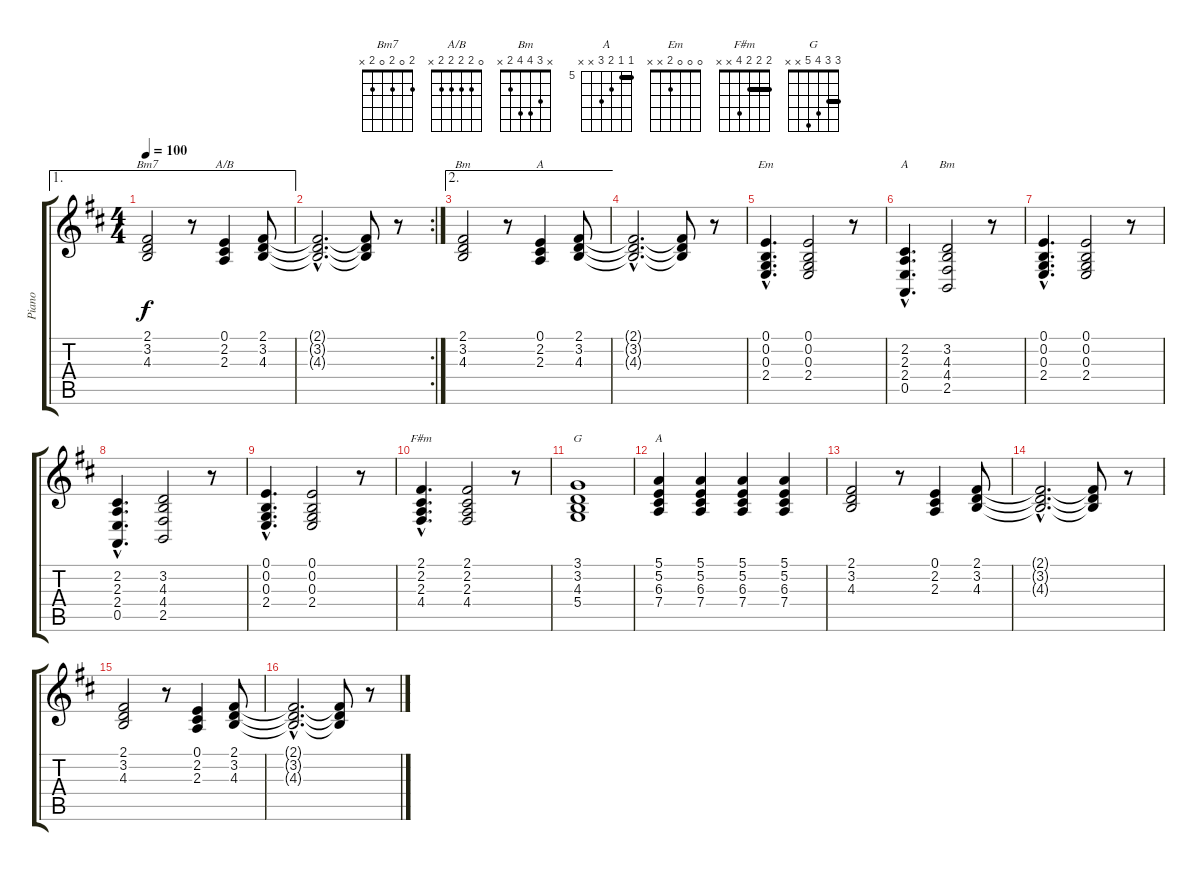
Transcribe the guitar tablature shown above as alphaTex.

\track ("Piano" "Piano") {instrument acousticgrandpiano}
\staff {score tabs}
\tuning (E4 B3 G3 D3 A2 E2) {hide}
\chord ("Bm7" 2 0 2 0 2 x)
\chord ("A/B" 0 2 2 2 2 x)
\chord ("Bm" 2 3 4 x x x)
\chord ("A" 0 2 2 x x x)
\chord ("Em" 0 0 0 2 x x)
\chord ("A" x 2 2 2 0 x) {barre 2}
\chord ("Bm" x 3 4 4 2 x)
\chord ("F#m" 2 2 2 4 x x) {barre 2}
\chord ("G" 3 3 4 5 x x) {barre 3}
\chord ("A" 5 5 6 7 x x) {firstfret 5 barre 5}
\ae 1
\ts (4 4)
\tempo 100
\clef g2
\ks d
(2.1 3.2 4.3).2{ch "Bm7" dy f} r.8 (0.1 2.2 2.3).4{ch "A/B"} (2.1 3.2 4.3).8 |
\rc 2
(2.1{hac t} 3.2{hac t} 4.3{hac t}).2{d} (2.1{t} 3.2{t} 4.3{t}).8 r.8 |
\ae 2
(2.1 3.2 4.3).2{ch "Bm"} r.8 (0.1 2.2 2.3).4{ch "A"} (2.1 3.2 4.3).8 |
(2.1{hac t} 3.2{hac t} 4.3{hac t}).2{d} (2.1{t} 3.2{t} 4.3{t}).8 r.8 |
(0.1{hac} 0.2{hac} 0.3{hac} 2.4{hac}).4{d ch "Em"} (0.1 0.2 0.3 2.4).2 r.8 |
(2.2{hac} 2.3{hac} 2.4{hac} 0.5{hac}).4{d ch "A"} (3.2 4.3 4.4 2.5).2{ch "Bm"} r.8 |
(0.1{hac} 0.2{hac} 0.3{hac} 2.4{hac}).4{d} (0.1 0.2 0.3 2.4).2 r.8 |
(2.2{hac} 2.3{hac} 2.4{hac} 0.5{hac}).4{d} (3.2 4.3 4.4 2.5).2 r.8 |
(0.1{hac} 0.2{hac} 0.3{hac} 2.4{hac}).4{d} (0.1 0.2 0.3 2.4).2 r.8 |
(2.1{hac} 2.2{hac} 2.3{hac} 4.4{hac}).4{d ch "F#m"} (2.1 2.2 2.3 4.4).2 r.8 |
(3.1 3.2 4.3 5.4).1{ch "G"} |
(5.1 5.2 6.3 7.4).4{ch "A"} (5.1 5.2 6.3 7.4).4 (5.1 5.2 6.3 7.4).4 (5.1 5.2 6.3 7.4).4 |
(2.1 3.2 4.3).2 r.8 (0.1 2.2 2.3).4 (2.1 3.2 4.3).8 |
(2.1{hac t} 3.2{hac t} 4.3{hac t}).2{d} (2.1{t} 3.2{t} 4.3{t}).8 r.8 |
(2.1 3.2 4.3).2 r.8 (0.1 2.2 2.3).4 (2.1 3.2 4.3).8 |
(2.1{hac t} 3.2{hac t} 4.3{hac t}).2{d} (2.1{t} 3.2{t} 4.3{t}).8 r.8
